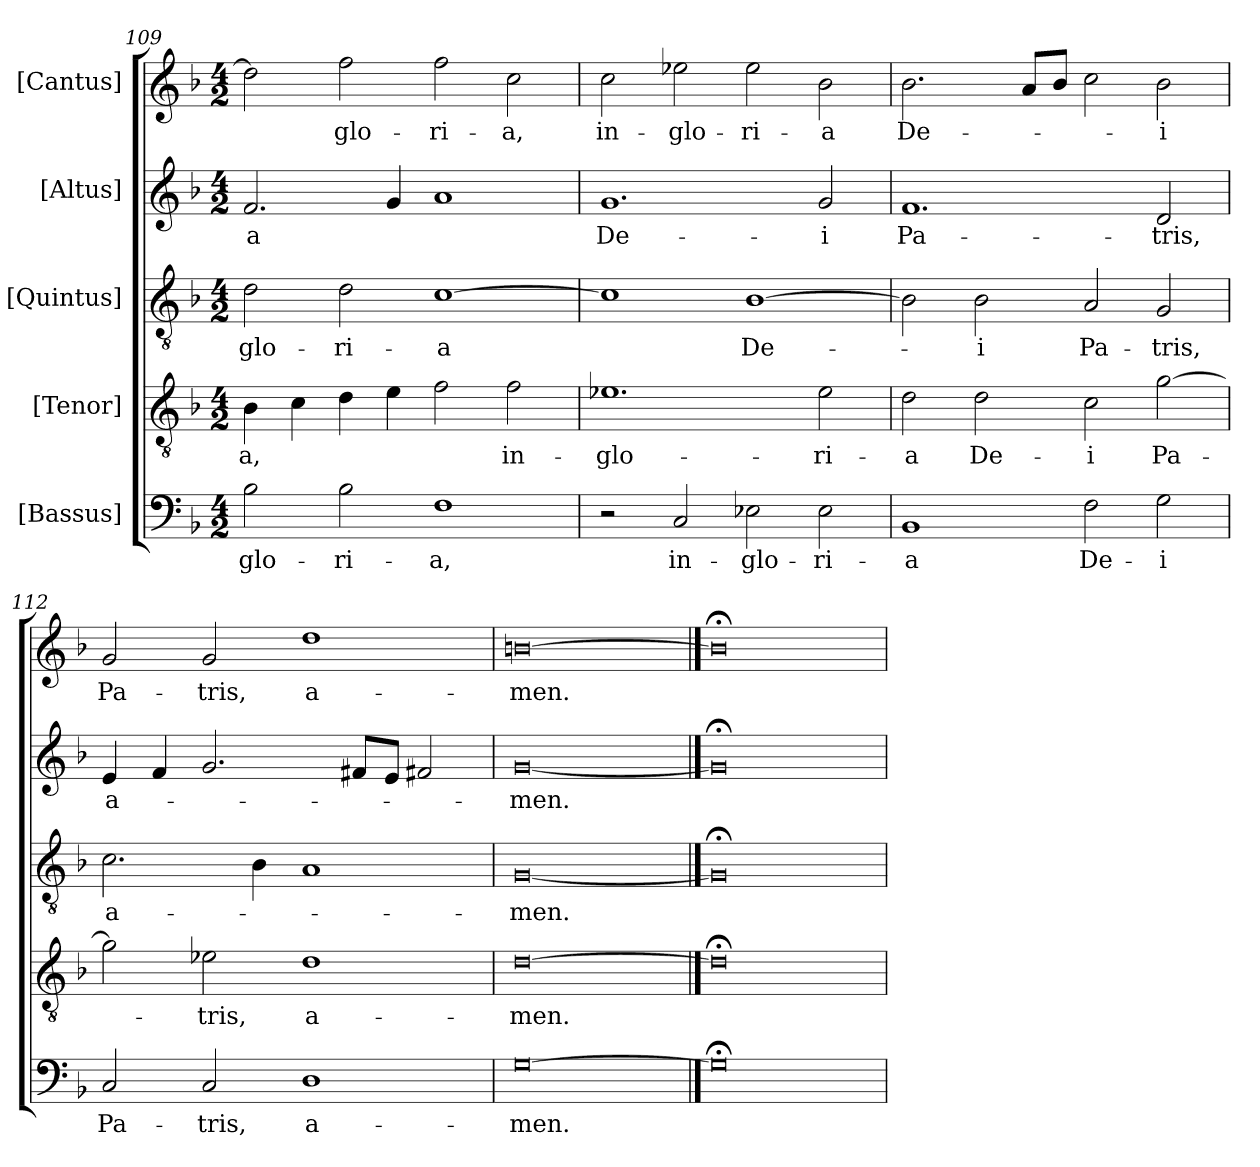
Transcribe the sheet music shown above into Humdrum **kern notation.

**kern	**text	**kern	**text	**kern	**text	**kern	**text	**kern	**text
*part5	*part5	*part4	*part4	*part3	*part3	*part2	*part2	*part1	*part1
*staff5	*staff5	*staff4	*staff4	*staff3	*staff3	*staff2	*staff2	*staff1	*staff1
*I"[Bassus]	*	*I"[Tenor]	*	*I"[Quintus]	*	*I"[Altus]	*	*I"[Cantus]	*
*clefF4	*	*clefGv2	*	*clefGv2	*	*clefG2	*	*clefG2	*
*k[b-]	*	*k[b-]	*	*k[b-]	*	*k[b-]	*	*k[b-]	*
*M4/2	*	*M4/2	*	*M4/2	*	*M4/2	*	*M4/2	*
=109	=109	=109	=109	=109	=109	=109	=109	=109	=109
2B-\	glo-	4B-\	-a,	2d\	glo-	2.f/	-a	2dd\]	.
.	.	4c\	.	.	.	.	.	.	.
2B-\	-ri-	4d\	.	2d\	-ri-	.	.	2ff\	glo-
.	.	4e\	.	.	.	4g/	.	.	.
1F\	-a,	2f\	.	[1c\	-a	1a/	.	2ff\	-ri-
.	.	2f\	in-	.	.	.	.	2cc\	-a,
=110	=110	=110	=110	=110	=110	=110	=110	=110	=110
2r	.	1.e-X\	glo-	1c\]	.	1.g/	De-	2cc\	in-
2C/	in-	.	.	.	.	.	.	2ee-X\	glo-
2E-X\	glo-	.	.	[1B-\	De-	.	.	2ee-\	-ri-
2E-\	-ri-	2e-\	-ri-	.	.	2g/	-i	2b-\	-a
=111	=111	=111	=111	=111	=111	=111	=111	=111	=111
1BB-/	-a	2d\	-a	2B-\]	.	1.f/	Pa-	2.b-\	De-
.	.	2d\	De-	2B-\	-i	.	.	.	.
.	.	.	.	.	.	.	.	8a/L	.
.	.	.	.	.	.	.	.	8b-/J	.
2F\	De-	2c\	-i	2A/	Pa-	.	.	2cc\	.
2G\	-i	[2g\	Pa-	2G/	-tris,	2d/	-tris,	2b-\	-i
=112	=112	=112	=112	=112	=112	=112	=112	=112	=112
2C/	Pa-	2g\]	.	2.c\	a-	4e/	a-	2g/	Pa-
.	.	.	.	.	.	4f/	.	.	.
2C/	-tris,	2e-X\	-tris,	.	.	2.g/	.	2g/	-tris,
.	.	.	.	4B-\	.	.	.	.	.
1D\	a-	1d\	a-	1A/	.	.	.	1dd\	a-
.	.	.	.	.	.	8f#X/L	.	.	.
.	.	.	.	.	.	8e/J	.	.	.
.	.	.	.	.	.	2f#X/	.	.	.
=113	=113	=113	=113	=113	=113	=113	=113	=113	=113
[0G\	-men.	[0d\	-men.	[0G/	-men.	[0g/	-men.	[0bn\	-men.
==114	==114	==114	==114	==114	==114	==114	==114	==114	==114
0G;<\]	.	0d;<\]	.	0G;</]	.	0g;</]	.	0b;<\]	.
=	=	=	=	=	=	=	=	=	=
*-	*-	*-	*-	*-	*-	*-	*-	*-	*-
